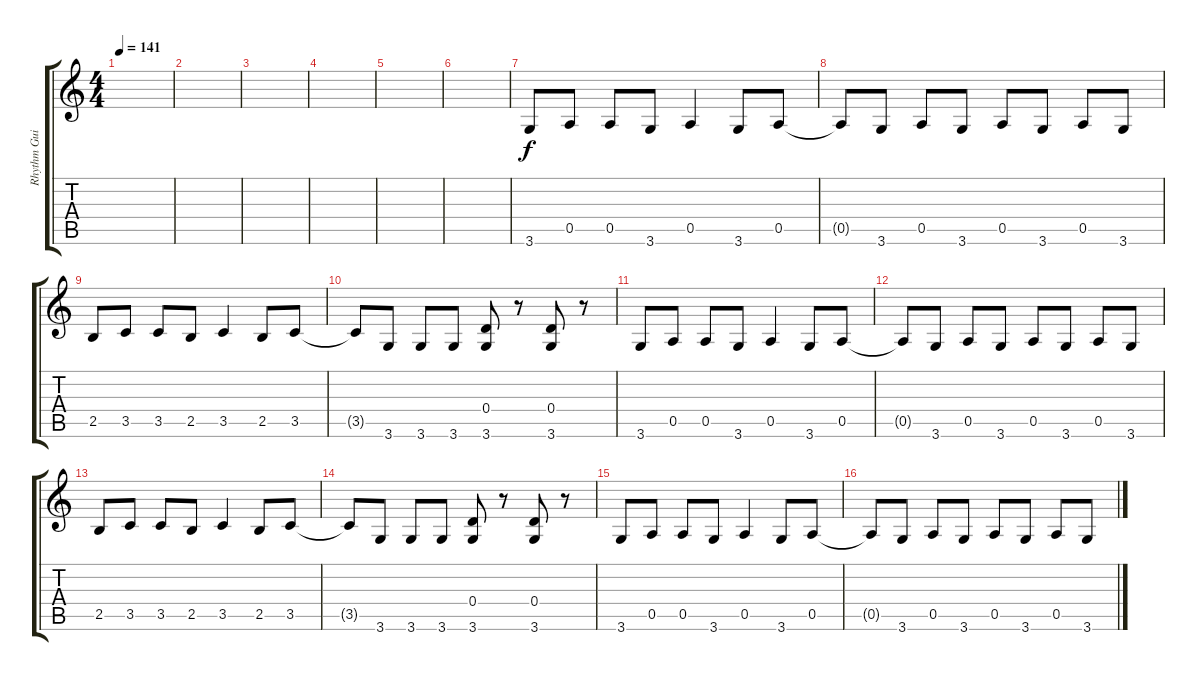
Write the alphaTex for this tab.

\track ("Rhythm Guitar" "Rhythm Gui") {instrument distortionguitar}
\staff {score tabs}
\tuning (E4 B3 G3 D3 A2 E2) {hide}
\ts (4 4)
\tempo 141
\clef g2
\ks c
|
|
|
|
|
|
3.6.8 0.5.8 0.5.8 3.6.8 0.5.4 3.6.8 0.5.8 |
0.5{t}.8 3.6.8 0.5.8 3.6.8 0.5.8 3.6.8 0.5.8 3.6.8 |
2.5.8 3.5.8 3.5.8 2.5.8 3.5.4 2.5.8 3.5.8 |
3.5{t}.8 3.6.8 3.6.8 3.6.8 (0.4 3.6).8 r.8 (0.4 3.6).8 r.8 |
3.6.8 0.5.8 0.5.8 3.6.8 0.5.4 3.6.8 0.5.8 |
0.5{t}.8 3.6.8 0.5.8 3.6.8 0.5.8 3.6.8 0.5.8 3.6.8 |
2.5.8 3.5.8 3.5.8 2.5.8 3.5.4 2.5.8 3.5.8 |
3.5{t}.8 3.6.8 3.6.8 3.6.8 (0.4 3.6).8 r.8 (0.4 3.6).8 r.8 |
3.6.8 0.5.8 0.5.8 3.6.8 0.5.4 3.6.8 0.5.8 |
0.5{t}.8 3.6.8 0.5.8 3.6.8 0.5.8 3.6.8 0.5.8 3.6.8
